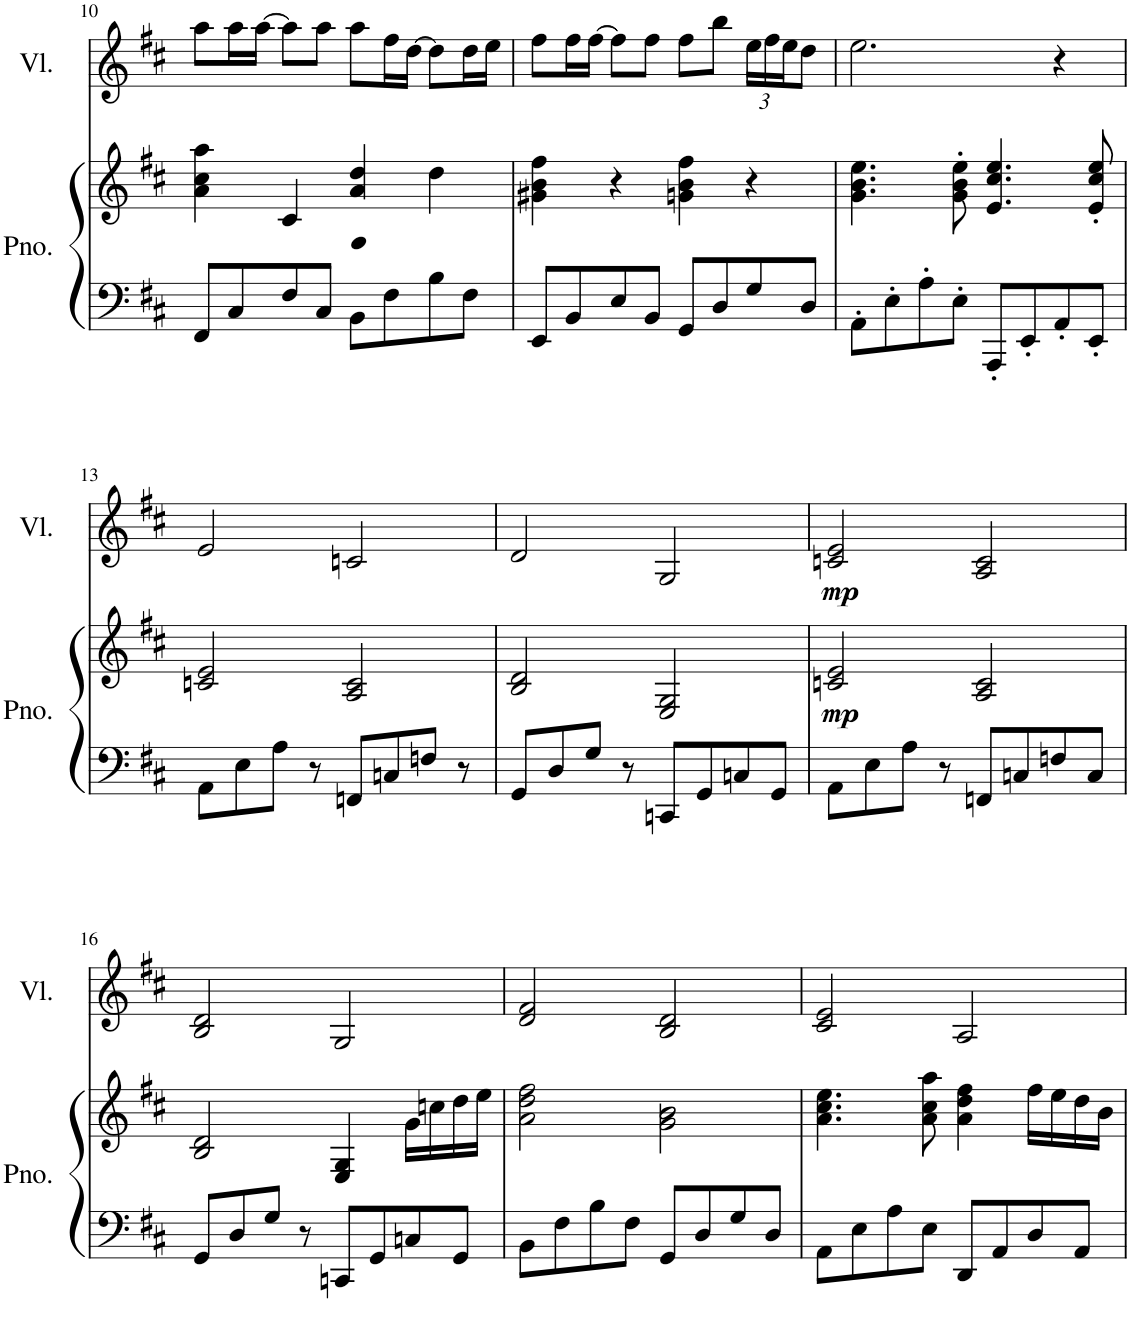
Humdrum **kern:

**kern	**kern	**dynam	**kern	**dynam
*part2	*part2	*part2	*part1	*part1
*staff3	*staff2	*staff2/3	*staff1	*staff1
*I"Klavier	*	*	*I"Violine	*
*	*	*	*I'Vl.	*
!!LO:PB:g=z
*clefF4	*clefG2	*	*clefG2	*
*k[f#c#]	*k[f#c#]	*	*k[f#c#]	*
*M4/4	*M4/4	*	*M4/4	*
=10	=10	=10	=10	=10
8FF#/L	4a\ 4cc#\ 4aa\	.	8aa\L	.
8C#/	.	.	16aa\L	.
.	.	.	[16aa\JJ	.
8F#/	4c#/	.	8aa\L]	.
8C#/J	.	.	8aa\J	.
8BB\L	4f#/ 4a/ 4dd/	.	8aa\L	.
8F#\	.	.	16ff#\L	.
.	.	.	[16dd\JJ	.
8B\	4dd\	.	8dd\L]	.
8F#\J	.	.	16dd\L	.
.	.	.	16ee\JJ	.
=11	=11	=11	=11	=11
8EE/L	4g#X\ 4b\ 4ff#\	.	8ff#\L	.
8BB/	.	.	16ff#\L	.
.	.	.	[16ff#\JJ	.
8E/	4r	.	8ff#\L]	.
8BB/J	.	.	8ff#\J	.
8GG/L	4gn\ 4b\ 4ff#\	.	8ff#\L	.
8D/	.	.	8bb\J	.
*	*	*	*Xbrackettup	*
8G/	4r	.	24ee\LL	.
.	.	.	24ff#\	.
.	.	.	24ee\J	.
8D/J	.	.	8dd\J	.
=12	=12	=12	=12	=12
8AA'\L	4.g\ 4.b\ 4.ee\	.	2.ee\	.
8E'\	.	.	.	.
8A'\	.	.	.	.
8E'\J	8g\' 8b\' 8ee\'	.	.	.
8AAA'/L	4.e/ 4.cc#/ 4.ee/	.	.	.
8EE'/	.	.	.	.
8AA'/	.	.	4r	.
8EE'/J	8e/' 8cc#/' 8ee/'	.	.	.
!!LO:LB:g=z
=13	=13	=13	=13	=13
8AA\L	2cn/ 2e/	.	2e/	.
8E\	.	.	.	.
8A\J	.	.	.	.
8r	.	.	.	.
8FFn/L	2A/ 2c/	.	2cn/	.
8Cn/	.	.	.	.
8Fn/J	.	.	.	.
8r	.	.	.	.
=14	=14	=14	=14	=14
8GG/L	2B/ 2d/	.	2d/	.
8D/	.	.	.	.
8G/J	.	.	.	.
8r	.	.	.	.
8CCn/L	2E/ 2G/	.	2G/	.
8GG/	.	.	.	.
8Cn/	.	.	.	.
8GG/J	.	.	.	.
=15	=15	=15	=15	=15
!	!	!LO:DY:b	!	!LO:DY:b
8AA\L	2cn/ 2e/	mp	2cn/ 2e/	mp
8E\	.	.	.	.
8A\J	.	.	.	.
8r	.	.	.	.
8FFn/L	2A/ 2c/	.	2A/ 2c/	.
8Cn/	.	.	.	.
8Fn/	.	.	.	.
8C/J	.	.	.	.
!!LO:LB:g=z
=16	=16	=16	=16	=16
8GG/L	2B/ 2d/	.	2B/ 2d/	.
8D/	.	.	.	.
8G/J	.	.	.	.
8r	.	.	.	.
8CCn/L	4E/ 4G/	.	2G/	.
8GG/	.	.	.	.
8Cn/	16g\LL	.	.	.
.	16ccn\	.	.	.
8GG/J	16dd\	.	.	.
.	16ee\JJ	.	.	.
=17	=17	=17	=17	=17
8BB\L	2a\ 2dd\ 2ff#\	.	2d/ 2f#/	.
8F#\	.	.	.	.
8B\	.	.	.	.
8F#\J	.	.	.	.
8GG/L	2g\ 2b\ 2dd\	.	2B/ 2d/	.
8D/	.	.	.	.
8G/	.	.	.	.
8D/J	.	.	.	.
=18	=18	=18	=18	=18
8AA\L	4.a\ 4.cc#\ 4.ee\	.	2c#/ 2e/	.
8E\	.	.	.	.
8A\	.	.	.	.
8E\J	8a\ 8cc#\ 8aa\	.	.	.
8DD/L	4a\ 4dd\ 4ff#\	.	2A/	.
8AA/	.	.	.	.
8D/	16ff#\LL	.	.	.
.	16ee\	.	.	.
8AA/J	16dd\	.	.	.
.	16b\JJ	.	.	.
=	=	=	=	=
*-	*-	*-	*-	*-
